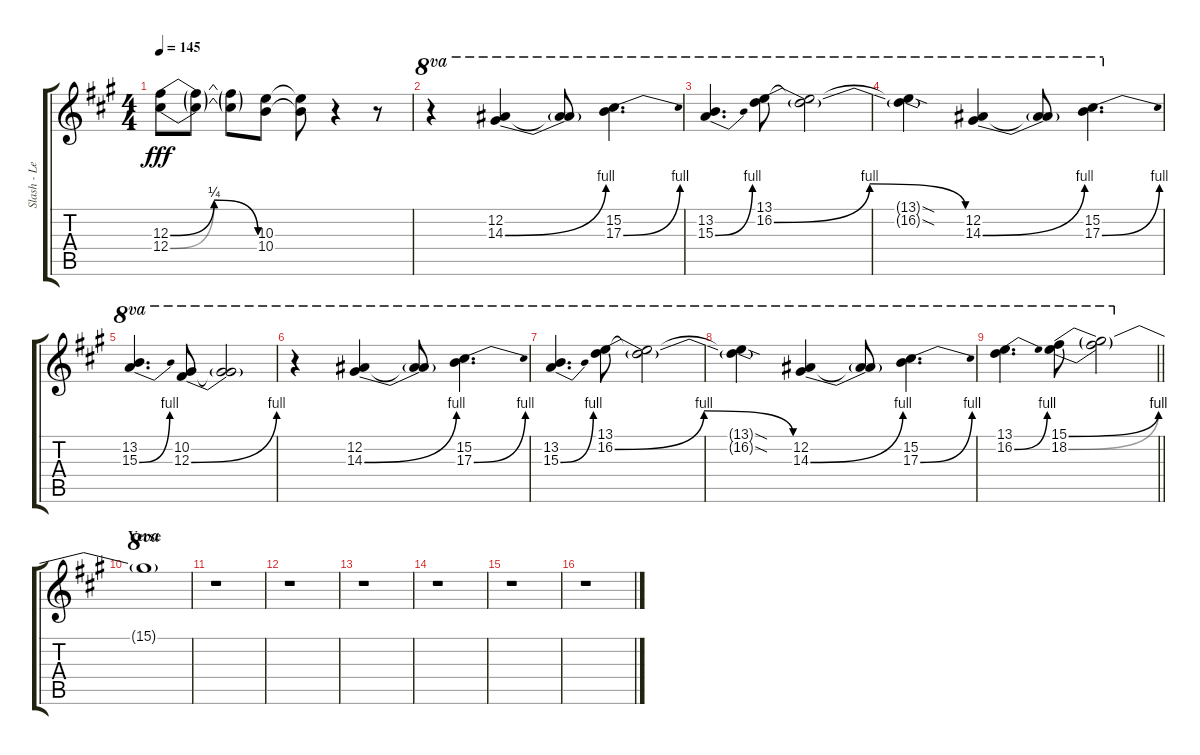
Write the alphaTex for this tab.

\track ("Slash - Lead Guitar" "Slash - Le") {instrument distortionguitar}
\staff {score tabs}
\tuning (Eb4 Bb3 Gb3 Db3 Ab2 Eb2) {hide}
\ts (4 4)
\tempo 145
\clef g2
\ks a
(12.3{be (bendrelease 0 0 30 1 30 1 60 0)} 12.4{be (bendrelease 0 0 30 1 30 1 60 0)}).8{dy fff} (12.3{t} 12.4{t}).8 (12.3{t} 12.4{t}).8 (10.3 10.4).8 (10.3{t} 10.4{t}).8 r.4 r.8 |
r.4{ot 8va} (12.2 14.3{be (bend 0 0 60 4)}).4{ot 8va} (12.2{t} 14.3{t}).8{ot 8va} (15.2 17.3{be (bend 0 0 60 4)}).4{d ot 8va} |
(13.2 15.3{be (bend 0 0 60 4)}).4{d ot 8va} (13.1 16.2{be (bendrelease 0 0 2 4 57 4 60 0)}).8{ot 8va} (13.1{t} 16.2{t}).2{ot 8va} |
(13.1{sod t} 16.2{sod t}).4{ot 8va} (12.2 14.3{be (bend 0 0 60 4)}).4{ot 8va} (12.2{t} 14.3{t}).8{ot 8va} (15.2 17.3{be (bend 0 0 60 4)}).4{d ot 8va} |
(13.2 15.3{be (bend 0 0 60 4)}).4{d ot 8va} (10.2 12.3{be (bend 0 0 60 4)}).8{ot 8va} (10.2{t} 12.3{t}).2{ot 8va} |
r.4{ot 8va} (12.2 14.3{be (bend 0 0 60 4)}).4{ot 8va} (12.2{t} 14.3{t}).8{ot 8va} (15.2 17.3{be (bend 0 0 60 4)}).4{d ot 8va} |
(13.2 15.3{be (bend 0 0 60 4)}).4{d ot 8va} (13.1 16.2{be (bendrelease 0 0 2 4 57 4 60 0)}).8{ot 8va} (13.1{t} 16.2{t}).2{ot 8va} |
(13.1{sod t} 16.2{sod t}).4{ot 8va} (12.2 14.3{be (bend 0 0 60 4)}).4{ot 8va} (12.2{t} 14.3{t}).8{ot 8va} (15.2 17.3{be (bend 0 0 60 4)}).4{d ot 8va} |
\barLineRight lightlight
(13.1 16.2{be (bend 0 0 60 4)}).4{d ot 8va} (15.1{be (bend 0 0 60 4)} 18.2{be (bend 0 0 60 4)}).8{ot 8va} (15.1{t} 18.2{t}).2{ot 8va} |
\section ("" "Verse")
15.1{t}.1{ot 8va} |
r.1 |
r.1 |
r.1 |
r.1 |
r.1 |
r.1
